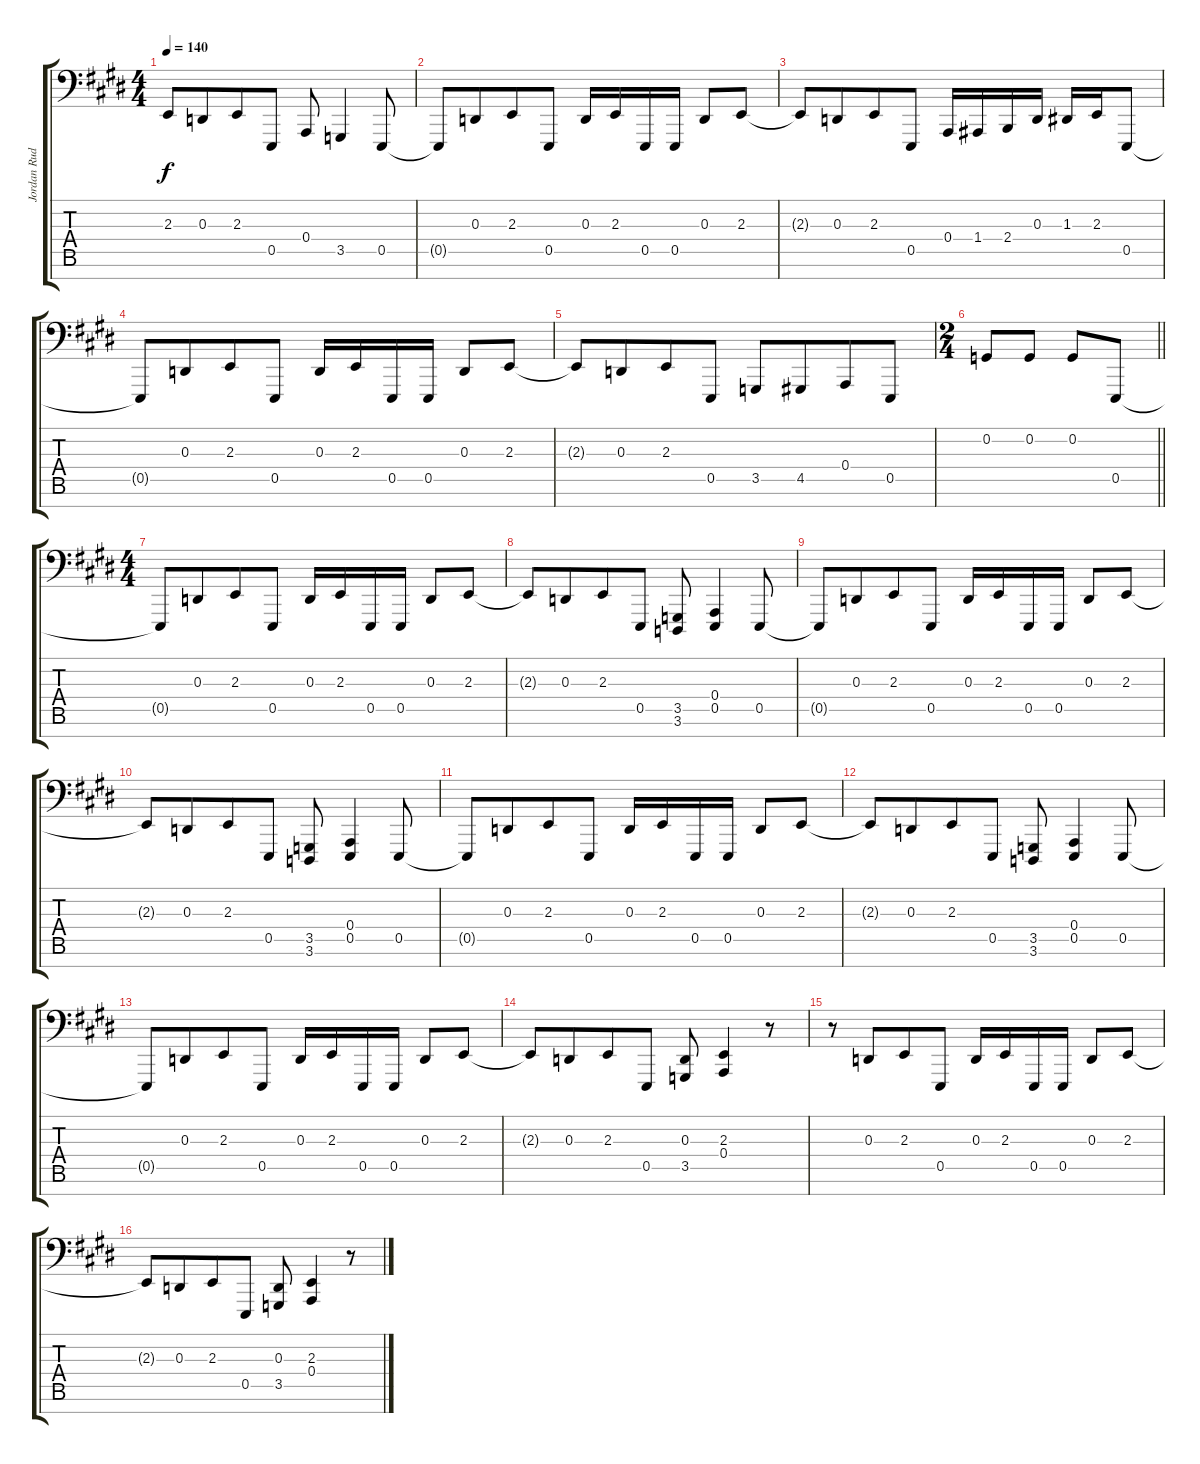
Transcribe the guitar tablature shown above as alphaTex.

\track ("Jordan Rudess - Left Hand" "Jordan Rud") {instrument lead2sawtooth}
\staff {score tabs}
\tuning (C3 G2 D2 A1 E1 B0 F0) {hide}
\ts (4 4)
\tempo 140
\clef f4
\ks c#minor
2.3{t}.8{dy f} 0.3.8{beam merge} 2.3.8 0.5.8 0.4.8 3.5.4 0.5.8 |
0.5{t}.8 0.3.8{beam merge} 2.3.8 0.5.8 0.3.16 2.3.16 0.5.16 0.5.16 0.3.8 2.3.8 |
2.3{t}.8 0.3.8{beam merge} 2.3.8 0.5.8 0.4.16 1.4.16 2.4.16 0.3.16 1.3.16 2.3.16 0.5.8 |
0.5{t}.8 0.3.8{beam merge} 2.3.8 0.5.8 0.3.16 2.3.16 0.5.16 0.5.16 0.3.8 2.3.8 |
\ks e
2.3{t}.8 0.3.8{beam merge} 2.3.8 0.5.8 3.5.8 4.5.8{beam merge} 0.4.8 0.5.8 |
\ts (2 4)
\barLineRight lightlight
\ks c#minor
0.2.8 0.2.8 0.2.8 0.5.8 |
\ts (4 4)
0.5{t}.8 0.3.8{beam merge} 2.3.8 0.5.8 0.3.16 2.3.16 0.5.16 0.5.16 0.3.8 2.3.8 |
2.3{t}.8 0.3.8{beam merge} 2.3.8 0.5.8 (3.5 3.6).8 (0.4 0.5).4 0.5.8 |
0.5{t}.8 0.3.8{beam merge} 2.3.8 0.5.8 0.3.16 2.3.16 0.5.16 0.5.16 0.3.8 2.3.8 |
2.3{t}.8 0.3.8{beam merge} 2.3.8 0.5.8 (3.5 3.6).8 (0.4 0.5).4 0.5.8 |
0.5{t}.8 0.3.8{beam merge} 2.3.8 0.5.8 0.3.16 2.3.16 0.5.16 0.5.16 0.3.8 2.3.8 |
2.3{t}.8 0.3.8{beam merge} 2.3.8 0.5.8 (3.5 3.6).8 (0.4 0.5).4 0.5.8 |
0.5{t}.8 0.3.8{beam merge} 2.3.8 0.5.8 0.3.16 2.3.16 0.5.16 0.5.16 0.3.8 2.3.8 |
2.3{t}.8 0.3.8{beam merge} 2.3.8 0.5.8 (0.3 3.5).8 (2.3 0.4).4 r.8 |
r.8 0.3.8{beam merge} 2.3.8 0.5.8 0.3.16 2.3.16 0.5.16 0.5.16 0.3.8 2.3.8 |
2.3{t}.8 0.3.8{beam merge} 2.3.8 0.5.8 (0.3 3.5).8 (2.3 0.4).4 r.8
